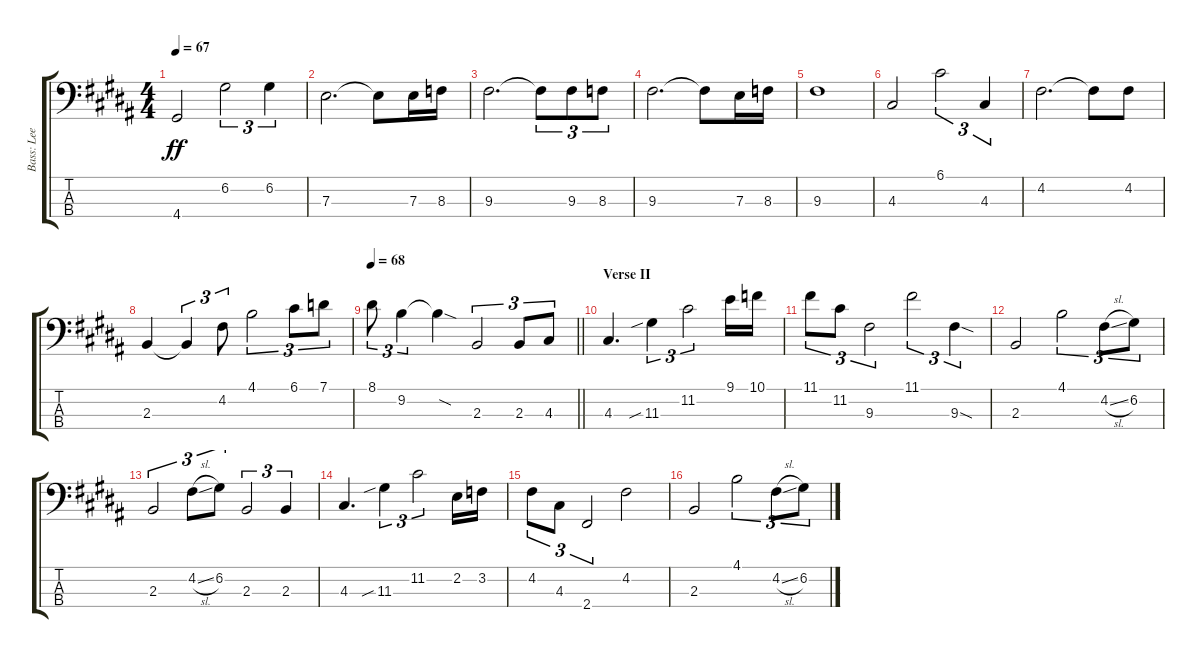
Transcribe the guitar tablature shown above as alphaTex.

\track ("Bass: Lee" "Bass: Lee") {instrument electricbassfinger}
\staff {score tabs}
\tuning (G2 D2 A1 E1) {hide}
\ts (4 4)
\tempo 67
\clef f4
\ks b
4.4.2{dy ff} 6.2.2{tu (3 2)} 6.2.4{tu (3 2)} |
7.3.2{d} 7.3{t}.8 7.3.16 8.3.16 |
9.3.2{d} 9.3{t}.8{tu (3 2)} 9.3.8{tu (3 2)} 8.3.8{tu (3 2)} |
9.3.2{d} 9.3{t}.8 7.3.16 8.3.16 |
9.3.1 |
4.3.2 6.1.2{tu (3 2)} 4.3.4{tu (3 2)} |
4.2.2{d} 4.2{t}.8 4.2.8 |
2.3.4 2.3{t}.4{tu (3 2)} 4.2.8{tu (3 2)} 4.1.2{tu (3 2)} 6.1.8{tu (3 2)} 7.1.8{tu (3 2)} |
\tempo 68
\barLineRight lightlight
8.1.8{tu (3 2)} 9.2.4{tu (3 2)} 9.2{sod t}.4 2.3.2{tu (3 2)} 2.3.8{tu (3 2)} 4.3.8{tu (3 2)} |
\section ("" "Verse II")
4.3.4{d} 11.3{sib}.4{tu (3 2)} 11.2.2{tu (3 2)} 9.1.16 10.1.16 |
11.1.8{tu (3 2)} 11.2.8{tu (3 2)} 9.3.2{tu (3 2)} 11.1.2{tu (3 2)} 9.3{sod}.4{tu (3 2)} |
2.3.2 4.1.2{tu (3 2)} 4.2{sl}.8{tu (3 2)} 6.2.8{tu (3 2)} |
2.3.2{tu (3 2)} 4.2{sl}.8{tu (3 2)} 6.2.8{tu (3 2)} 2.3.2{tu (3 2)} 2.3.4{tu (3 2)} |
4.3.4{d} 11.3{sib}.4{tu (3 2)} 11.2.2{tu (3 2)} 2.2.16 3.2.16 |
4.2.8{tu (3 2)} 4.3.8{tu (3 2)} 2.4.2{tu (3 2)} 4.2.2 |
2.3.2 4.1.2{tu (3 2)} 4.2{sl}.8{tu (3 2)} 6.2.8{tu (3 2)}
